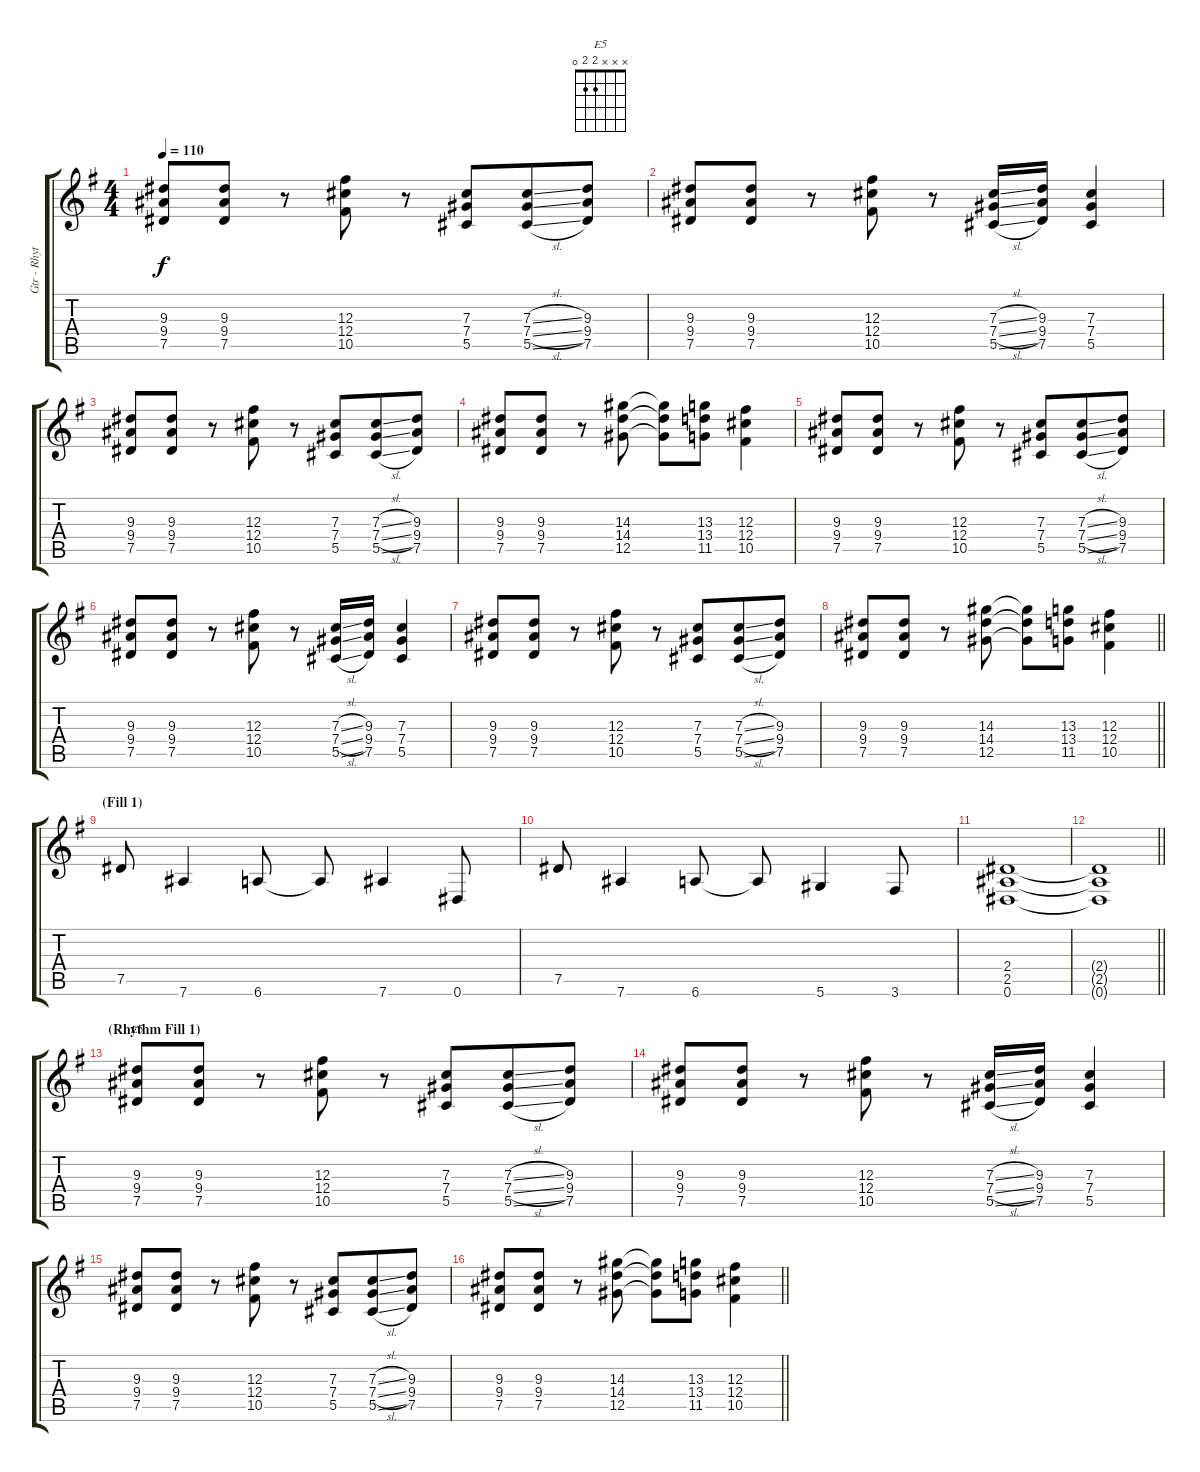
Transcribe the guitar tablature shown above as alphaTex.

\track ("Gtr - Rhythm" "Gtr - Rhyt") {instrument overdrivenguitar}
\staff {score tabs}
\tuning (Eb4 Bb3 Gb3 Db3 Ab2 Eb2) {hide}
\chord ("E5" x x x 2 2 0)
\ts (4 4)
\tempo 110
\clef g2
\ks eminor
(9.3 9.4 7.5).8{dy f} (9.3 9.4 7.5).8 r.8 (12.3 12.4 10.5).8 r.8 (7.3 7.4 5.5).8{beam merge} (7.3{sl} 7.4{sl} 5.5{sl}).8 (9.3 9.4 7.5).8 |
(9.3 9.4 7.5).8 (9.3 9.4 7.5).8 r.8 (12.3 12.4 10.5).8 r.8 (7.3{sl} 7.4{sl} 5.5{sl}).16{beam merge} (9.3 9.4 7.5).16 (7.3 7.4 5.5).4 |
(9.3 9.4 7.5).8 (9.3 9.4 7.5).8 r.8 (12.3 12.4 10.5).8 r.8 (7.3 7.4 5.5).8{beam merge} (7.3{sl} 7.4{sl} 5.5{sl}).8 (9.3 9.4 7.5).8 |
(9.3 9.4 7.5).8 (9.3 9.4 7.5).8 r.8 (14.3 14.4 12.5).8 (14.3{t} 14.4{t} 12.5{t}).8 (13.3 13.4 11.5).8 (12.3 12.4 10.5).4 |
(9.3 9.4 7.5).8 (9.3 9.4 7.5).8 r.8 (12.3 12.4 10.5).8 r.8 (7.3 7.4 5.5).8{beam merge} (7.3{sl} 7.4{sl} 5.5{sl}).8 (9.3 9.4 7.5).8 |
(9.3 9.4 7.5).8 (9.3 9.4 7.5).8 r.8 (12.3 12.4 10.5).8 r.8 (7.3{sl} 7.4{sl} 5.5{sl}).16{beam merge} (9.3 9.4 7.5).16 (7.3 7.4 5.5).4 |
(9.3 9.4 7.5).8 (9.3 9.4 7.5).8 r.8 (12.3 12.4 10.5).8 r.8 (7.3 7.4 5.5).8{beam merge} (7.3{sl} 7.4{sl} 5.5{sl}).8 (9.3 9.4 7.5).8 |
\barLineRight lightlight
(9.3 9.4 7.5).8 (9.3 9.4 7.5).8 r.8 (14.3 14.4 12.5).8 (14.3{t} 14.4{t} 12.5{t}).8 (13.3 13.4 11.5).8 (12.3 12.4 10.5).4 |
\section ("" "(Fill 1)")
7.5.8 7.6.4 6.6.8 6.6{t}.8 7.6.4 0.6.8 |
7.5.8 7.6.4 6.6.8 6.6{t}.8 5.6.4 3.6.8 |
(2.4 2.5 0.6).1 |
\barLineRight lightlight
(2.4{t} 2.5{t} 0.6{t}).1 |
\section ("" "(Rhythm Fill 1)")
(9.3 9.4 7.5).8{ch "E5"} (9.3 9.4 7.5).8 r.8 (12.3 12.4 10.5).8 r.8 (7.3 7.4 5.5).8{beam merge} (7.3{sl} 7.4{sl} 5.5{sl}).8 (9.3 9.4 7.5).8 |
(9.3 9.4 7.5).8 (9.3 9.4 7.5).8 r.8 (12.3 12.4 10.5).8 r.8 (7.3{sl} 7.4{sl} 5.5{sl}).16{beam merge} (9.3 9.4 7.5).16 (7.3 7.4 5.5).4 |
(9.3 9.4 7.5).8 (9.3 9.4 7.5).8 r.8 (12.3 12.4 10.5).8 r.8 (7.3 7.4 5.5).8{beam merge} (7.3{sl} 7.4{sl} 5.5{sl}).8 (9.3 9.4 7.5).8 |
\barLineRight lightlight
(9.3 9.4 7.5).8 (9.3 9.4 7.5).8 r.8 (14.3 14.4 12.5).8 (14.3{t} 14.4{t} 12.5{t}).8 (13.3 13.4 11.5).8 (12.3 12.4 10.5).4
